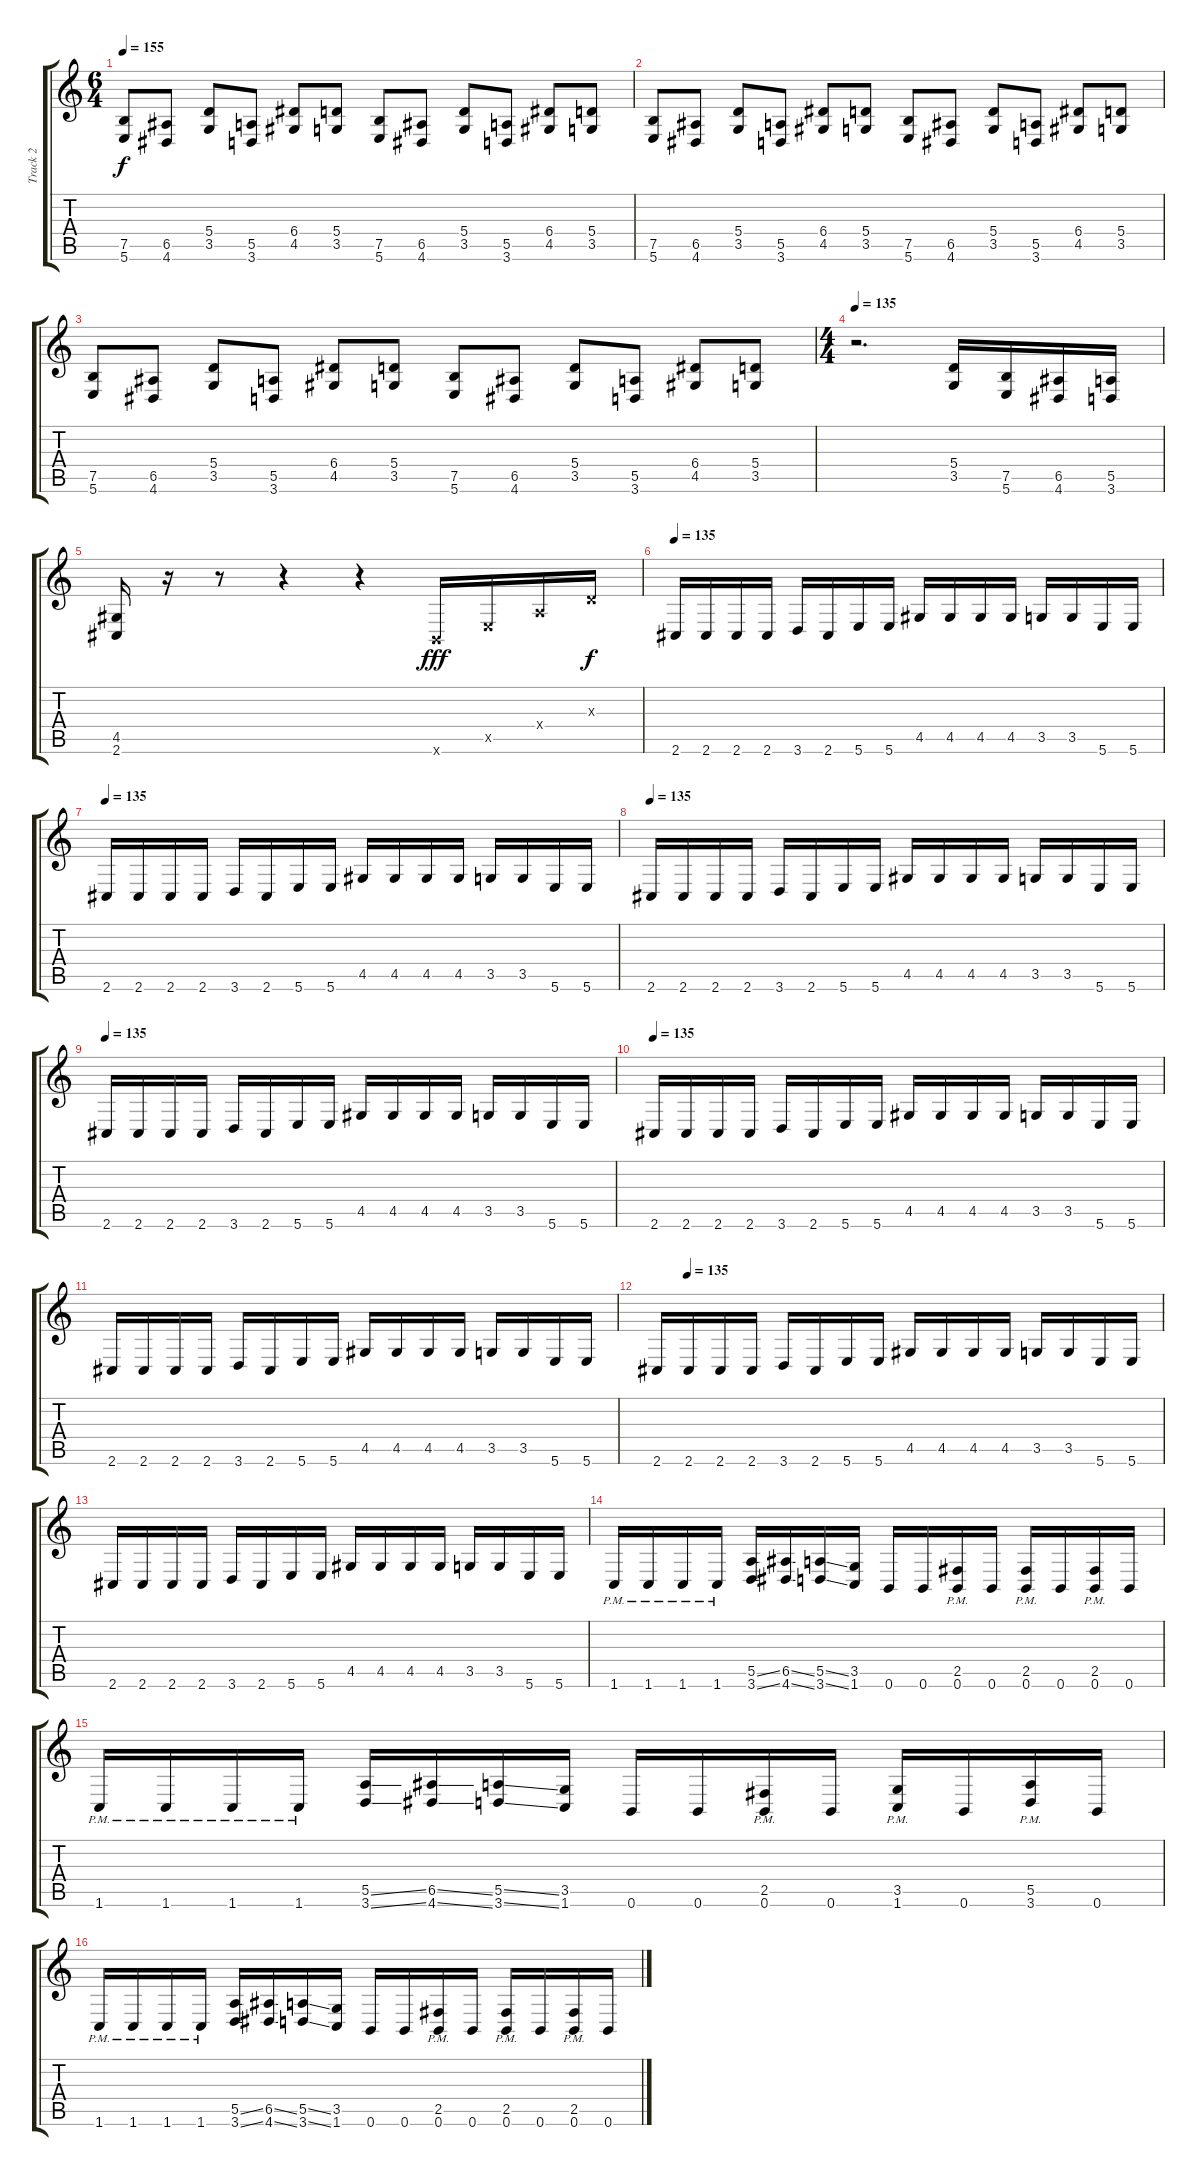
\track ("Track 2" "Track 2") {instrument distortionguitar}
\staff {score tabs}
\tuning (B3 Gb3 D3 A2 E2 B1) {hide}
\ts (6 4)
\tempo 155
\clef g2
\ks c
(7.5 5.6).8{dy f instrument distortionguitar} (6.5 4.6).8 (5.4 3.5).8 (5.5 3.6).8 (6.4 4.5).8 (5.4 3.5).8 (7.5 5.6).8 (6.5 4.6).8 (5.4 3.5).8 (5.5 3.6).8 (6.4 4.5).8 (5.4 3.5).8 |
(7.5 5.6).8{instrument distortionguitar} (6.5 4.6).8 (5.4 3.5).8 (5.5 3.6).8 (6.4 4.5).8 (5.4 3.5).8 (7.5 5.6).8 (6.5 4.6).8 (5.4 3.5).8 (5.5 3.6).8 (6.4 4.5).8 (5.4 3.5).8 |
(7.5 5.6).8{instrument distortionguitar} (6.5 4.6).8 (5.4 3.5).8 (5.5 3.6).8 (6.4 4.5).8 (5.4 3.5).8 (7.5 5.6).8 (6.5 4.6).8 (5.4 3.5).8 (5.5 3.6).8 (6.4 4.5).8 (5.4 3.5).8 |
\ts (4 4)
\tempo 135
r.2{d volume 13 balance 16} (5.4 3.5).16 (7.5 5.6).16 (6.5 4.6).16 (5.5 3.6).16 |
(4.5 2.6).16 r.16 r.8 r.4 r.4 0.6{x}.16{dy fff} 0.5{x}.16 0.4{x}.16 0.3{x}.16{dy f} |
\tempo 135
2.6.16 2.6.16 2.6.16 2.6.16 3.6.16 2.6.16 5.6.16 5.6.16 4.5.16 4.5.16 4.5.16 4.5.16 3.5.16 3.5.16 5.6.16 5.6.16 |
\tempo 135
2.6.16 2.6.16 2.6.16 2.6.16 3.6.16 2.6.16 5.6.16 5.6.16 4.5.16 4.5.16 4.5.16 4.5.16 3.5.16 3.5.16 5.6.16 5.6.16 |
\tempo 135
2.6.16 2.6.16 2.6.16 2.6.16 3.6.16 2.6.16 5.6.16 5.6.16 4.5.16 4.5.16 4.5.16 4.5.16 3.5.16 3.5.16 5.6.16 5.6.16 |
\tempo 135
2.6.16 2.6.16 2.6.16 2.6.16 3.6.16 2.6.16 5.6.16 5.6.16 4.5.16 4.5.16 4.5.16 4.5.16 3.5.16 3.5.16 5.6.16 5.6.16 |
\tempo 135
2.6.16 2.6.16 2.6.16 2.6.16 3.6.16 2.6.16 5.6.16 5.6.16 4.5.16 4.5.16 4.5.16 4.5.16 3.5.16 3.5.16 5.6.16 5.6.16 |
2.6.16 2.6.16 2.6.16 2.6.16 3.6.16 2.6.16 5.6.16 5.6.16 4.5.16 4.5.16 4.5.16 4.5.16 3.5.16 3.5.16 5.6.16 5.6.16 |
\tempo (135 0.0625)
2.6.16 2.6.16 2.6.16 2.6.16 3.6.16 2.6.16 5.6.16 5.6.16 4.5.16 4.5.16 4.5.16 4.5.16 3.5.16 3.5.16 5.6.16 5.6.16 |
2.6.16 2.6.16 2.6.16 2.6.16 3.6.16 2.6.16 5.6.16 5.6.16 4.5.16 4.5.16 4.5.16 4.5.16 3.5.16 3.5.16 5.6.16 5.6.16 |
1.6{pm}.16 1.6{pm}.16 1.6{pm}.16 1.6{pm}.16 (5.5{ss} 3.6{ss}).16 (6.5{ss} 4.6{ss}).16 (5.5{ss} 3.6{ss}).16 (3.5 1.6).16 0.6.16 0.6.16 (2.5{pm} 0.6{pm}).16 0.6.16 (2.5{pm} 0.6{pm}).16 0.6.16 (2.5{pm} 0.6{pm}).16 0.6.16 |
1.6{pm}.16 1.6{pm}.16 1.6{pm}.16 1.6{pm}.16 (5.5{ss} 3.6{ss}).16 (6.5{ss} 4.6{ss}).16 (5.5{ss} 3.6{ss}).16 (3.5 1.6).16 0.6.16 0.6.16 (2.5{pm} 0.6{pm}).16 0.6.16 (3.5{pm} 1.6{pm}).16 0.6.16 (5.5{pm} 3.6{pm}).16 0.6.16 |
1.6{pm}.16 1.6{pm}.16 1.6{pm}.16 1.6{pm}.16 (5.5{ss} 3.6{ss}).16 (6.5{ss} 4.6{ss}).16 (5.5{ss} 3.6{ss}).16 (3.5 1.6).16 0.6.16 0.6.16 (2.5{pm} 0.6{pm}).16 0.6.16 (2.5{pm} 0.6{pm}).16 0.6.16 (2.5{pm} 0.6{pm}).16 0.6.16
